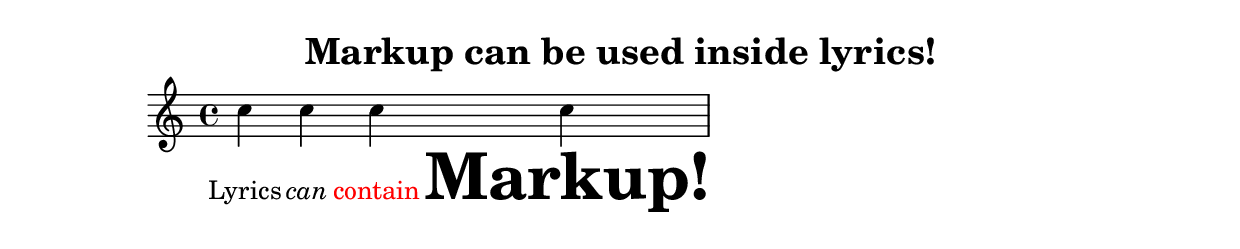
%% Do not edit this file; it is automatically
%% generated from LSR http://lsr.dsi.unimi.it
%% This file is in the public domain.
\version "2.13.20"

\header {
  lsrtags = "text, vocal-music"

  texidoc = "
To format individual syllables in lyrics, use @code{\\markup @{ ....
@}} on these lyrics.

"
  doctitle = "Formatting lyrics syllables"
} % begin verbatim

% Tip taken from http://lists.gnu.org/archive/html/lilypond-user/2007-12/msg00215.html
\header {
  title = "Markup can be used inside lyrics!"
}

mel = \relative c'' { c4 c c c }
lyr = \lyricmode {
  Lyrics \markup { \italic "can" } \markup {\with-color #red "contain" }
  \markup {\fontsize #8 \bold "Markup!" }
}

<<
  \context Voice = melody \mel
  \context Lyrics \lyricsto melody \lyr
>>


